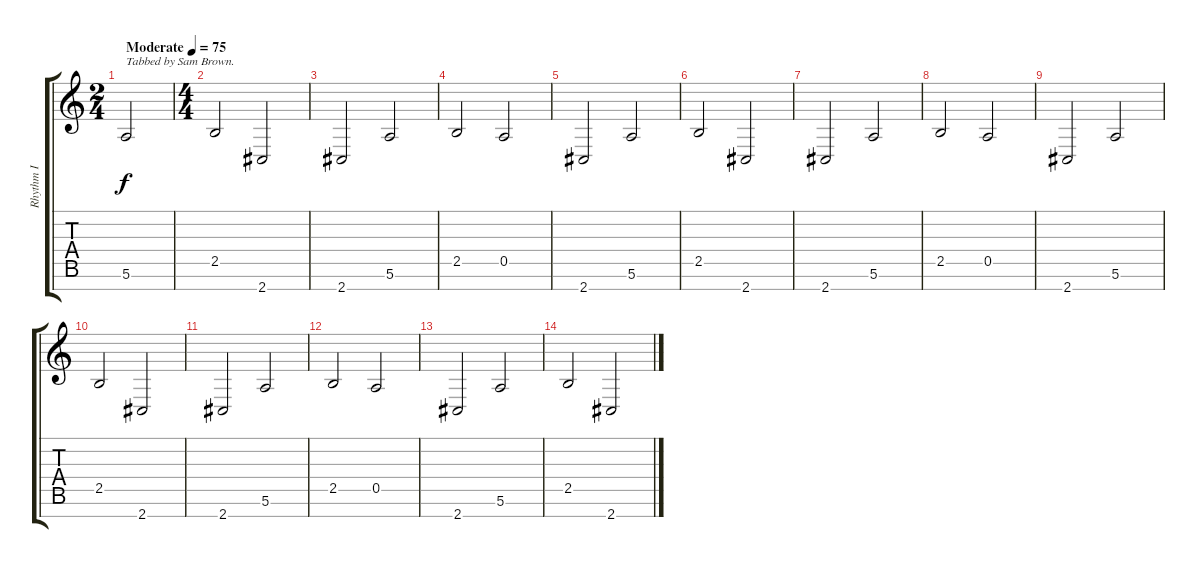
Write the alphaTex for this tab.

\track ("Rhythm I" "Rhythm I") {instrument distortionguitar}
\staff {score tabs}
\tuning (E4 B3 G3 D3 A2 E2 B1) {hide}
\ts (2 4)
\tempo (75 "Moderate")
\clef g2
\ks c
5.6.2{txt "Tabbed by Sam Brown." dy f volume 2 instrument distortionguitar} |
\ts (4 4)
2.5.2{volume 4} 2.7.2 |
2.7.2{volume 6} 5.6.2 |
2.5.2{volume 8} 0.5.2 |
2.7.2{volume 10} 5.6.2 |
2.5.2{volume 12} 2.7.2 |
2.7.2{volume 14} 5.6.2 |
2.5.2{volume 16} 0.5.2 |
2.7.2{volume 16} 5.6.2 |
2.5.2 2.7.2 |
2.7.2 5.6.2 |
2.5.2 0.5.2 |
2.7.2 5.6.2 |
2.5.2 2.7.2
